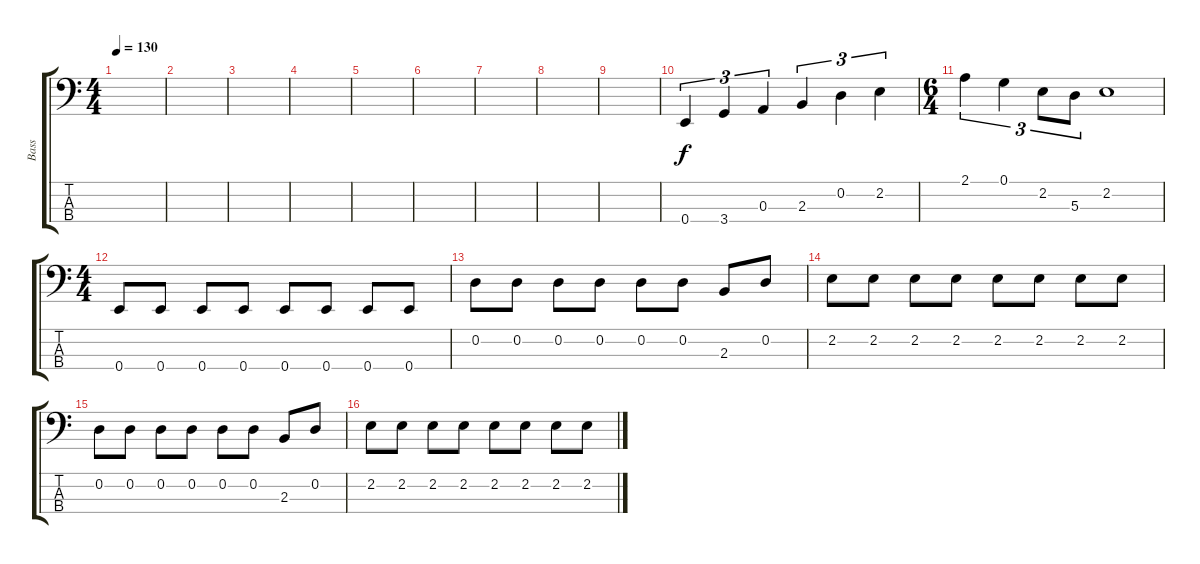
\track ("Bass" "Bass") {instrument electricbasspick}
\staff {score tabs}
\tuning (G2 D2 A1 E1) {hide}
\ts (4 4)
\tempo 130
\clef f4
\ks c
|
|
|
|
|
|
|
|
|
0.4.4{tu (3 2)} 3.4.4{tu (3 2)} 0.3.4{tu (3 2)} 2.3.4{tu (3 2)} 0.2.4{tu (3 2)} 2.2.4{tu (3 2)} |
\ts (6 4)
2.1.4{tu (3 2)} 0.1.4{tu (3 2)} 2.2.8{tu (3 2)} 5.3.8{tu (3 2)} 2.2.1 |
\ts (4 4)
0.4.8{dy f} 0.4.8 0.4.8 0.4.8 0.4.8 0.4.8 0.4.8 0.4.8 |
0.2.8 0.2.8 0.2.8 0.2.8 0.2.8 0.2.8 2.3.8 0.2.8 |
2.2.8 2.2.8 2.2.8 2.2.8 2.2.8 2.2.8 2.2.8 2.2.8 |
0.2.8 0.2.8 0.2.8 0.2.8 0.2.8 0.2.8 2.3.8 0.2.8 |
2.2.8 2.2.8 2.2.8 2.2.8 2.2.8 2.2.8 2.2.8 2.2.8
